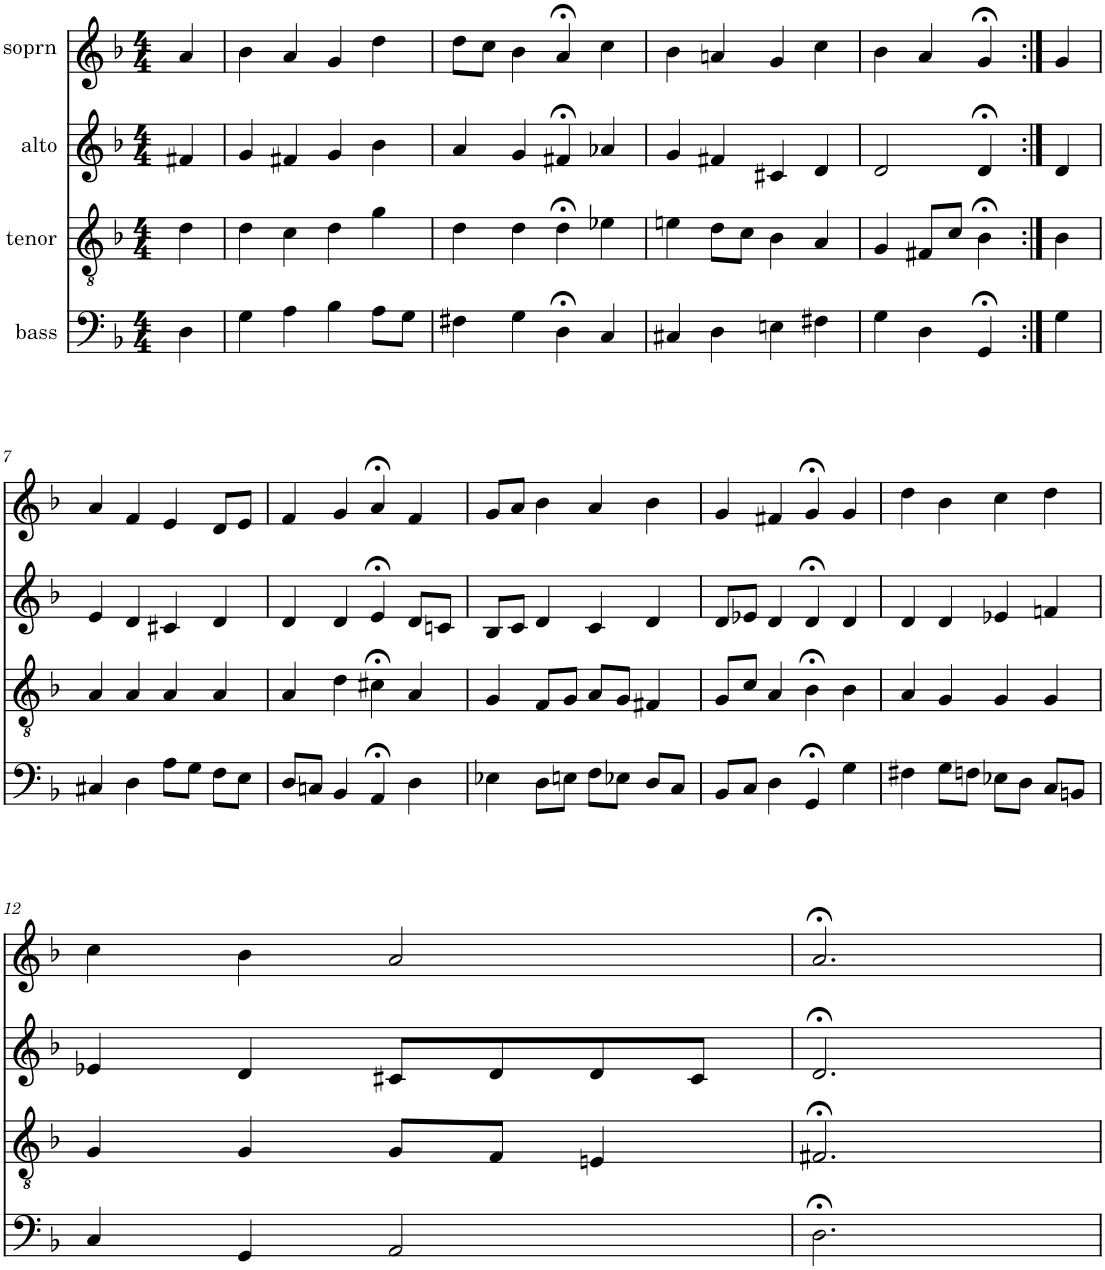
**kern	**kern	**kern	**kern
*part4	*part3	*part2	*part1
*staff4	*staff3	*staff2	*staff1
*I"bass	*I"tenor	*I"alto	*I"soprn
*clefF4	*clefGv2	*clefG2	*clefG2
*k[b-]	*k[b-]	*k[b-]	*k[b-]
*G:dor	*G:dor	*G:dor	*G:dor
*M4/4	*M4/4	*M4/4	*M4/4
=1	=1	=1	=1
4D\	4d\	4f#X/	4a/
=2	=2	=2	=2
4G\	4d\	4g/	4b-\
4A\	4c\	4f#X/	4a/
4B-\	4d\	4g/	4g/
8A\L	4g\	4b-\	4dd\
8G\J	.	.	.
=3	=3	=3	=3
4F#X\	4d\	4a/	8dd\L
.	.	.	8cc\J
4G\	4d\	4g/	4b-\
4D;<\	4d;<\	4f#X;</	4a;</
4C/	4e-X\	4a-X/	4cc\
=4	=4	=4	=4
4C#X/	4en\	4g/	4b-\
4D\	8d\L	4f#X/	4an/
.	8c\J	.	.
4En\	4B-\	4c#X/	4g/
4F#X\	4A/	4d/	4cc\
=5	=5	=5	=5
4G\	4G/	2d/	4b-\
4D\	8F#X/L	.	4a/
.	8c/J	.	.
4GG;</	4B-;<\	4d;</	4g;</
=6:|!	=6:|!	=6:|!	=6:|!
4G\	4B-\	4d/	4g/
!!LO:LB:g=z
=7	=7	=7	=7
4C#X/	4A/	4e/	4a/
4D\	4A/	4d/	4f/
8A\L	4A/	4c#X/	4e/
8G\J	.	.	.
8F\L	4A/	4d/	8d/L
8E\J	.	.	8e/J
=8	=8	=8	=8
8D/L	4A/	4d/	4f/
8Cn/J	.	.	.
4BB-/	4d\	4d/	4g/
4AA;</	4c#X;<\	4e;</	4a;</
4D\	4A/	8d/L	4f/
.	.	8cn/J	.
=9	=9	=9	=9
4E-X\	4G/	8B-/L	8g/L
.	.	8c/J	8a/J
8D\L	8F/L	4d/	4b-\
8En\J	8G/J	.	.
8F\L	8A/L	4c/	4a/
8E-X\J	8G/J	.	.
8D/L	4F#X/	4d/	4b-\
8C/J	.	.	.
=10	=10	=10	=10
8BB-/L	8G/L	8d/L	4g/
8C/J	8c/J	8e-X/J	.
4D\	4A/	4d/	4f#X/
4GG;</	4B-;<\	4d;</	4g;</
4G\	4B-\	4d/	4g/
=11	=11	=11	=11
4F#X\	4A/	4d/	4dd\
8G\L	4G/	4d/	4b-\
8Fn\J	.	.	.
8E-X\L	4G/	4e-X/	4cc\
8D\J	.	.	.
8C/L	4G/	4fn/	4dd\
8BBn/J	.	.	.
!!LO:LB:g=z
=12	=12	=12	=12
4C/	4G/	4e-X/	4cc\
4GG/	4G/	4d/	4b-\
2AA/	8G/L	8c#X/L	2a/
.	8F/J	8d/	.
.	4En/	8d/	.
.	.	8c#/J	.
=13	=13	=13	=13
2.D;<\	2.F#X;</	2.d;</	2.a;</
=	=	=	=
*-	*-	*-	*-
